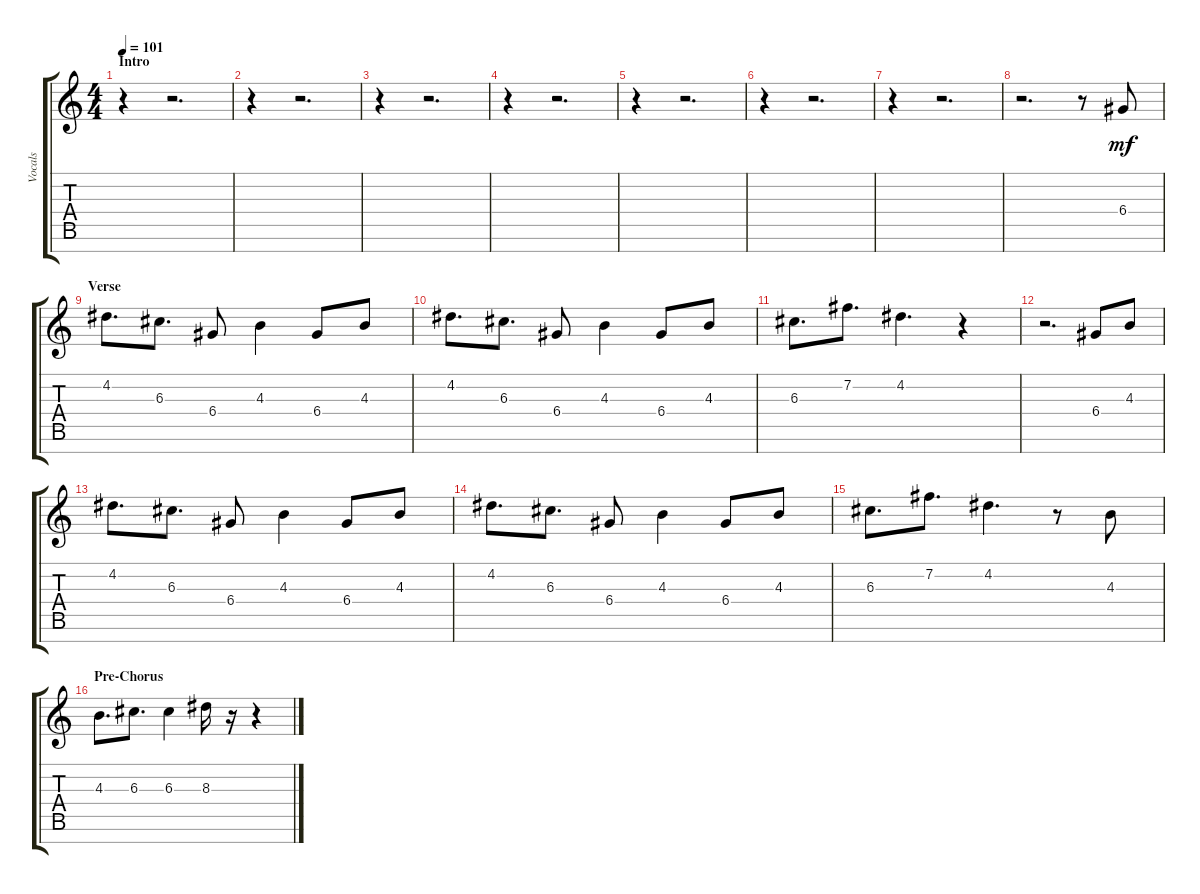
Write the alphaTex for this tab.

\track ("Vocals" "Vocals") {instrument electricguitarclean}
\staff {score tabs}
\tuning (E4 B3 G3 D3 A2 E2 B1) {hide}
\ts (4 4)
\section ("" "Intro")
\tempo 101
\clef g2
\ks c
r.4{dy mf instrument electricguitarclean} r.2{d} |
r.4 r.2{d} |
r.4 r.2{d} |
r.4 r.2{d} |
r.4 r.2{d} |
r.4 r.2{d} |
r.4 r.2{d} |
r.2{d} r.8 6.4.8 |
\section ("" "Verse")
4.2.8{d} 6.3.8{d} 6.4.8 4.3.4 6.4.8 4.3.8 |
4.2.8{d} 6.3.8{d} 6.4.8 4.3.4 6.4.8 4.3.8 |
6.3.8{d} 7.2.8{d} 4.2.4{d} r.4 |
r.2{d} 6.4.8 4.3.8 |
4.2.8{d} 6.3.8{d} 6.4.8 4.3.4 6.4.8 4.3.8 |
4.2.8{d} 6.3.8{d} 6.4.8 4.3.4 6.4.8 4.3.8 |
6.3.8{d} 7.2.8{d} 4.2.4{d} r.8 4.3.8 |
\section ("" "Pre-Chorus")
4.3.8{d} 6.3.8{d} 6.3.4 8.3.16 r.16 r.4
